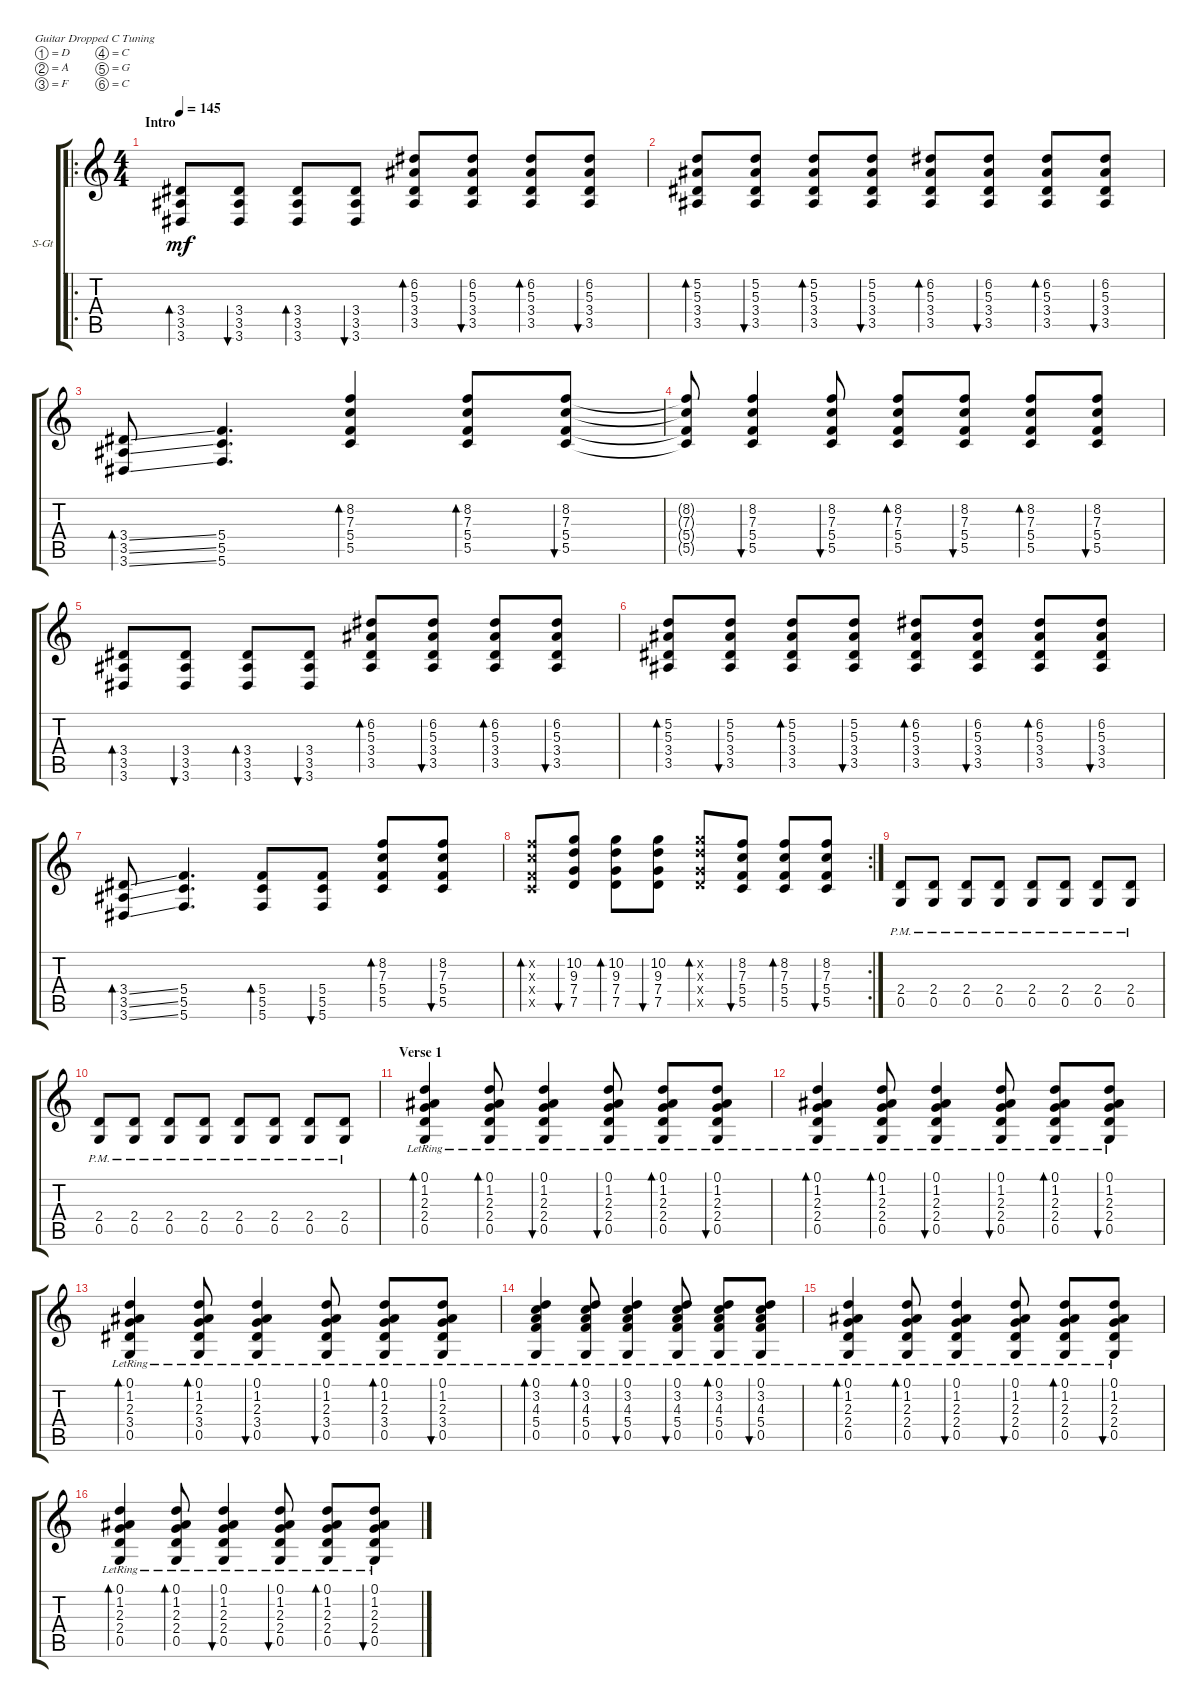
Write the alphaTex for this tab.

\defaultSystemsLayout 4
\bracketExtendMode groupsimilarinstruments
\firstSystemTrackNameOrientation horizontal
\otherSystemsTrackNameOrientation horizontal
\track ("Matt" "S-Gt") {instrument acousticguitarsteel}
\staff {score tabs}
\tuning (D4 A3 F3 C3 G2 C2)
\ro
\ts (4 4)
\section ("" "Intro")
\tempo 145
\clef g2
\scale
0.426553
\ks c
(3.6 3.5 3.4).8{bd 32 dy mf instrument acousticguitarsteel} (3.6 3.5 3.4).8{bu 31} (3.4 3.5 3.6).8{bd 30} (3.6 3.5 3.4).8{bu 30} (5.3 6.2 3.4 3.5).8{bd 32} (3.4 5.3 6.2 3.5).8{bu 31} (6.2 3.4 5.3 3.5).8{bd 30} (6.2 5.3 3.4 3.5).8{bu 34} |
\scale
0.3026 (3.4 5.3 5.2 3.5).8{bd 33} (5.2 5.3 3.4 3.5).8{bu 32} (3.4 5.3 5.2 3.5).8{bd 32} (5.2 5.3 3.4 3.5).8{bu 32} (3.4 5.3 6.2 3.5).8{bd 32} (6.2 5.3 3.4 3.5).8{bu 34} (3.4 5.3 6.2 3.5).8{bd 32} (6.2 5.3 3.4 3.5).8{bu 34} |
\scale
0.270334 (3.6{ss} 3.5{ss} 3.4{ss}).8{bd 30} (5.4 5.5 5.6).4{d} (5.4 7.3 8.2 5.5).4{bd 38} (5.4 7.3 8.2 5.5).8{bd 35} (8.2 7.3 5.4 5.5).8{bu 33} |
(5.4{t} 7.3{t} 8.2{t} 5.5{t}).8 (5.4 7.3 8.2 5.5).4{bu 38} (5.4 7.3 8.2 5.5).8{bu 34} (8.2 7.3 5.4 5.5).8{bd 33} (5.4 7.3 8.2 5.5).8{bu 32} (8.2 7.3 5.4 5.5).8{bd 34} (5.4 7.3 8.2 5.5).8{bu 33} |
(3.6 3.5 3.4).8{bd 32} (3.6 3.5 3.4).8{bu 31} (3.4 3.5 3.6).8{bd 30} (3.6 3.5 3.4).8{bu 30} (5.3 6.2 3.4 3.5).8{bd 32} (3.4 5.3 6.2 3.5).8{bu 31} (6.2 3.4 5.3 3.5).8{bd 30} (6.2 5.3 3.4 3.5).8{bu 34} |
(3.4 5.3 5.2 3.5).8{bd 33} (5.2 5.3 3.4 3.5).8{bu 32} (3.4 5.3 5.2 3.5).8{bd 32} (5.2 5.3 3.4 3.5).8{bu 32} (3.4 5.3 6.2 3.5).8{bd 32} (6.2 5.3 3.4 3.5).8{bu 34} (3.4 5.3 6.2 3.5).8{bd 32} (6.2 5.3 3.4 3.5).8{bu 34} |
(3.6{ss} 3.5{ss} 3.4{ss}).8{bd 30} (5.4 5.5 5.6).4{d} (5.4 5.6 5.5).8{bd 32} (5.6 5.5 5.4).8{bu 34} (5.4 7.3 8.2 5.5).8{bd 33} (8.2 7.3 5.4 5.5).8{bu 32} |
\rc 2
(8.2{x} 7.3{x} 5.4{x} 5.5{x}).8{bd 34} (7.5 7.4 9.3 10.2).8{bu 35} (7.5 7.4 9.3 10.2).8{bd 34} (7.5 7.4 9.3 10.2).8{bu 35} (7.5{x} 7.4{x} 9.3{x} 10.2{x}).8{bd 34} (5.5 5.4 7.3 8.2).8{bu 34} (5.5 5.4 7.3 8.2).8{bd 34} (5.5 5.4 7.3 8.2).8{bu 34} |
(0.5{pm} 2.4{pm}).8 (2.4{pm} 0.5{pm}).8 (0.5{pm} 2.4{pm}).8 (2.4{pm} 0.5{pm}).8 (0.5{pm} 2.4{pm}).8 (2.4{pm} 0.5{pm}).8 (0.5{pm} 2.4{pm}).8 (2.4{pm} 0.5{pm}).8 |
(0.5{pm} 2.4{pm}).8 (2.4{pm} 0.5{pm}).8 (0.5{pm} 2.4{pm}).8 (2.4{pm} 0.5{pm}).8 (0.5{pm} 2.4{pm}).8 (2.4{pm} 0.5{pm}).8 (0.5{pm} 2.4{pm}).8 (2.4{pm} 0.5{pm}).8 |
\section ("" "Verse 1")
(0.5{lr} 2.4{lr} 2.3{lr} 1.2{lr} 0.1{lr}).4{bd 156} (0.5{lr} 2.4{lr} 2.3{lr} 1.2{lr} 0.1{lr}).8{bd 57} (0.1{lr} 1.2{lr} 2.3{lr} 2.4{lr} 0.5{lr}).4{bu 111} (0.5{lr} 2.4{lr} 2.3{lr} 1.2{lr} 0.1{lr}).8{bu 60} (0.1{lr} 1.2{lr} 2.3{lr} 2.4{lr} 0.5{lr}).8{bd 61} (0.5{lr} 2.4{lr} 2.3{lr} 1.2{lr} 0.1{lr}).8{bu 64} |
(0.5{lr} 2.4{lr} 2.3{lr} 1.2{lr} 0.1{lr}).4{bd 137} (0.5{lr} 2.4{lr} 2.3{lr} 1.2{lr} 0.1{lr}).8{bd 63} (0.1{lr} 1.2{lr} 2.3{lr} 2.4{lr} 0.5{lr}).4{bu 75} (0.5{lr} 2.4{lr} 2.3{lr} 1.2{lr} 0.1{lr}).8{bu 62} (0.1{lr} 1.2{lr} 2.3{lr} 2.4{lr} 0.5{lr}).8{bd 72} (0.5{lr} 2.4{lr} 2.3{lr} 1.2{lr} 0.1{lr}).8{bu 65} |
(0.5{lr} 2.3{lr} 1.2{lr} 0.1{lr} 3.4{lr}).4{bd 156} (0.5{lr} 3.4{lr} 2.3{lr} 1.2{lr} 0.1{lr}).8{bd 57} (0.1{lr} 1.2{lr} 2.3{lr} 3.4{lr} 0.5{lr}).4{bu 111} (0.5{lr} 3.4{lr} 2.3{lr} 1.2{lr} 0.1{lr}).8{bu 60} (0.1{lr} 1.2{lr} 2.3{lr} 3.4{lr} 0.5{lr}).8{bd 61} (0.5{lr} 3.4{lr} 2.3{lr} 1.2{lr} 0.1{lr}).8{bu 64} |
(0.5{lr} 5.4{lr} 4.3{lr} 3.2{lr} 0.1{lr}).4{bd 137} (0.5{lr} 5.4{lr} 4.3{lr} 3.2{lr} 0.1{lr}).8{bd 63} (0.1{lr} 3.2{lr} 4.3{lr} 5.4{lr} 0.5{lr}).4{bu 75} (0.5{lr} 5.4{lr} 4.3{lr} 3.2{lr} 0.1{lr}).8{bu 62} (0.1{lr} 3.2{lr} 4.3{lr} 5.4{lr} 0.5{lr}).8{bd 72} (0.5{lr} 5.4{lr} 4.3{lr} 3.2{lr} 0.1{lr}).8{bu 65} |
(0.5{lr} 2.4{lr} 2.3{lr} 1.2{lr} 0.1{lr}).4{bd 156} (0.5{lr} 2.4{lr} 2.3{lr} 1.2{lr} 0.1{lr}).8{bd 57} (0.1{lr} 1.2{lr} 2.3{lr} 2.4{lr} 0.5{lr}).4{bu 111} (0.5{lr} 2.4{lr} 2.3{lr} 1.2{lr} 0.1{lr}).8{bu 60} (0.1{lr} 1.2{lr} 2.3{lr} 2.4{lr} 0.5{lr}).8{bd 61} (0.5{lr} 2.4{lr} 2.3{lr} 1.2{lr} 0.1{lr}).8{bu 64} |
(0.5{lr} 2.4{lr} 2.3{lr} 1.2{lr} 0.1{lr}).4{bd 137} (0.5{lr} 2.4{lr} 2.3{lr} 1.2{lr} 0.1{lr}).8{bd 63} (0.1{lr} 1.2{lr} 2.3{lr} 2.4{lr} 0.5{lr}).4{bu 75} (0.5{lr} 2.4{lr} 2.3{lr} 1.2{lr} 0.1{lr}).8{bu 62} (0.1{lr} 1.2{lr} 2.3{lr} 2.4{lr} 0.5{lr}).8{bd 72} (0.5{lr} 2.4{lr} 2.3{lr} 1.2{lr} 0.1{lr}).8{bu 65}
